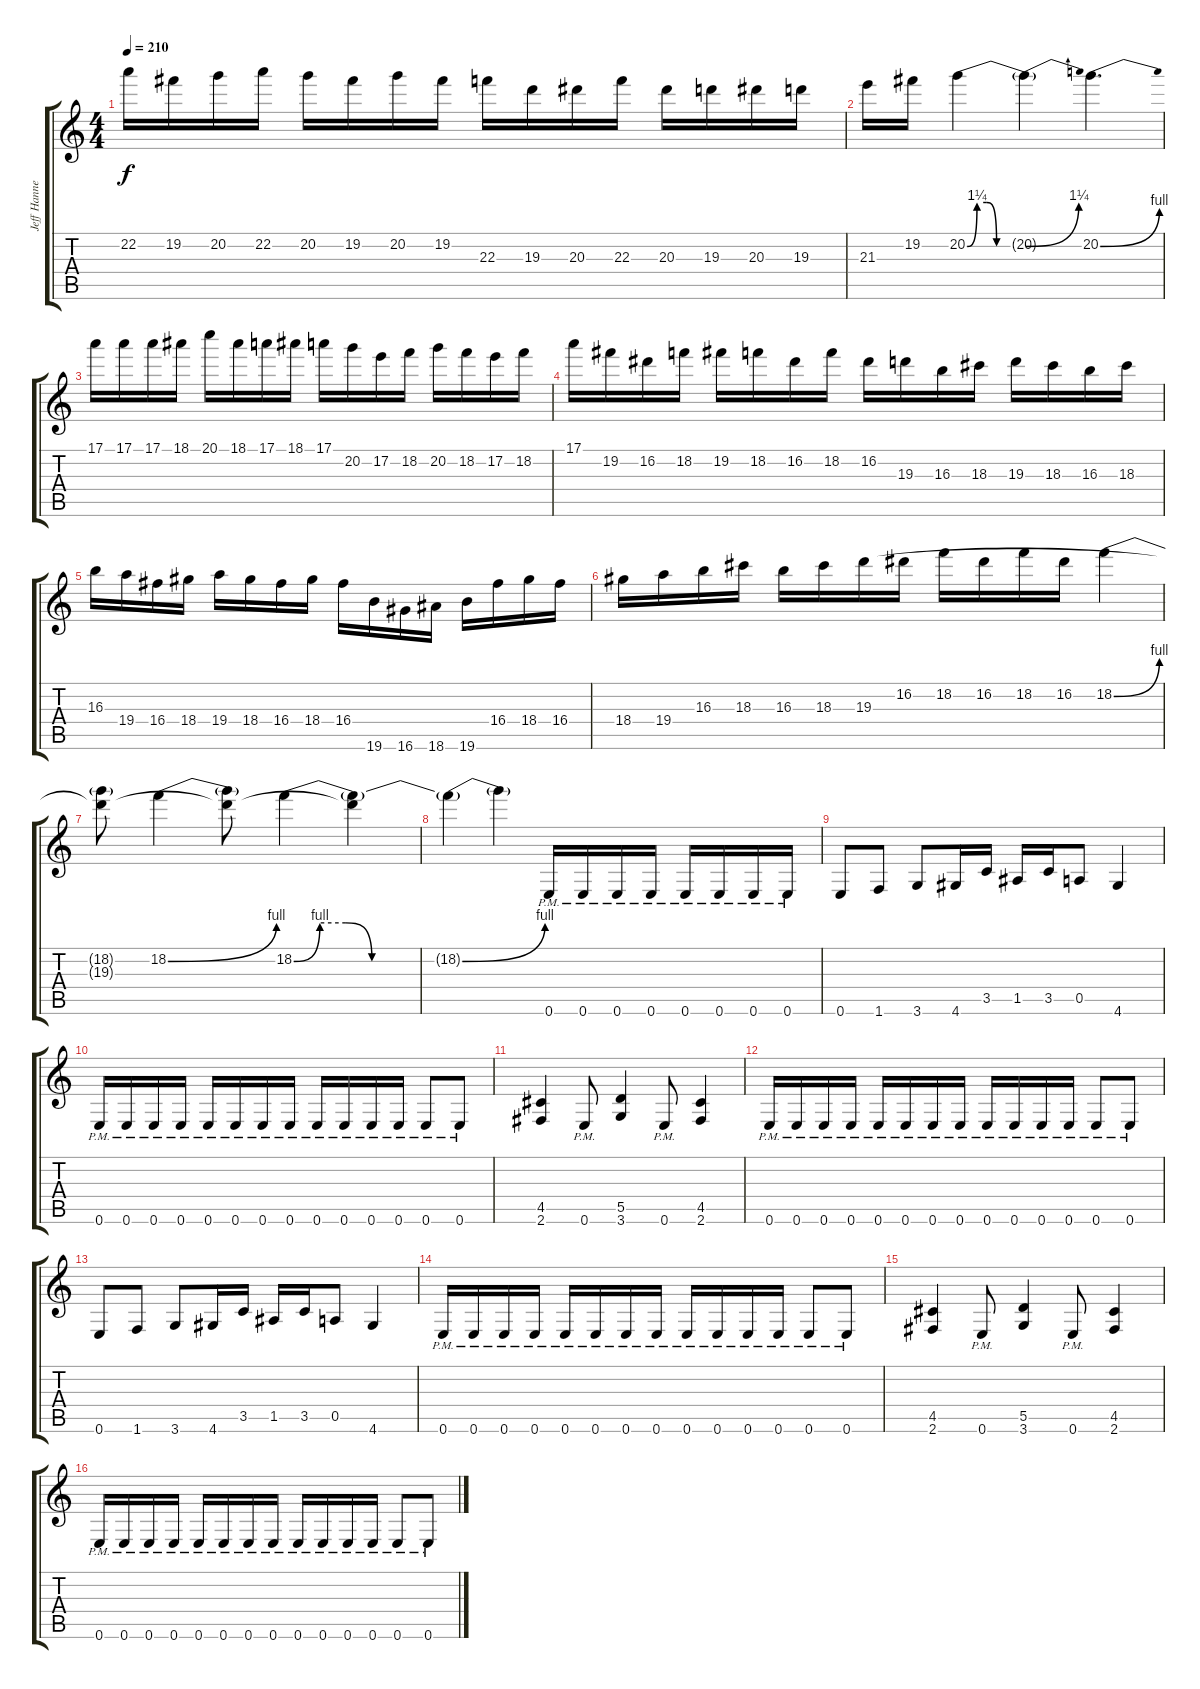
\track ("Jeff Hanneman" "Jeff Hanne") {instrument distortionguitar}
\staff {score tabs}
\tuning (E4 B3 G3 D3 A2 E2) {hide}
\ts (4 4)
\tempo 210
\clef g2
\ks c
22.2.16{dy f} 19.2.16 20.2.16 22.2.16 20.2.16 19.2.16 20.2.16 19.2.16 22.3.16 19.3.16 20.3.16 22.3.16 20.3.16 19.3.16 20.3.16 19.3.16 |
21.3.16 19.2.16 20.2{be (custom 0 0 10 5 20 5 30 0 60 0)}.4 20.2{be (bend 0 0 60 5) t}.4 20.2{be (bend 0 0 60 4)}.4{d} |
17.1.16 17.1.16 17.1.16 18.1.16 20.1.16 18.1.16 17.1.16 18.1.16 17.1.16 20.2.16 17.2.16 18.2.16 20.2.16 18.2.16 17.2.16 18.2.16 |
17.1.16 19.2.16 16.2.16 18.2.16 19.2.16 18.2.16 16.2.16 18.2.16 16.2.16 19.3.16 16.3.16 18.3.16 19.3.16 18.3.16 16.3.16 18.3.16 |
16.3.16 19.4.16 16.4.16 18.4.16 19.4.16 18.4.16 16.4.16 18.4.16 16.4.16 19.6.16 16.6.16 18.6.16 19.6.16 16.4.16 18.4.16 16.4.16 |
18.4.16 19.4.16 16.3.16 18.3.16 16.3.16 18.3.16 19.3.16 16.2.16 18.2.16 16.2.16 18.2.16 16.2.16 18.2{be (bend 0 0 60 4)}.4 |
(18.2{t} 19.3{t}).8 18.2{be (bend 0 0 60 4)}.4 (18.2{t} 19.3{t}).8 18.2{be (custom 0 0 10 4 20 4 30 0 60 0)}.4 (18.2{t} 19.3{t}).4 |
18.2{be (bend 0 0 60 4) t}.4 18.2{t}.4 0.6{pm}.16 0.6{pm}.16 0.6{pm}.16 0.6{pm}.16 0.6{pm}.16 0.6{pm}.16 0.6{pm}.16 0.6{pm}.16 |
0.6.8 1.6.8 3.6.8 4.6.16 3.5.16 1.5.16 3.5.16 0.5.8 4.6.4 |
0.6{pm}.16 0.6{pm}.16 0.6{pm}.16 0.6{pm}.16 0.6{pm}.16 0.6{pm}.16 0.6{pm}.16 0.6{pm}.16 0.6{pm}.16 0.6{pm}.16 0.6{pm}.16 0.6{pm}.16 0.6{pm}.8 0.6{pm}.8 |
(4.5 2.6).4 0.6{pm}.8 (5.5 3.6).4 0.6{pm}.8 (4.5 2.6).4 |
0.6{pm}.16 0.6{pm}.16 0.6{pm}.16 0.6{pm}.16 0.6{pm}.16 0.6{pm}.16 0.6{pm}.16 0.6{pm}.16 0.6{pm}.16 0.6{pm}.16 0.6{pm}.16 0.6{pm}.16 0.6{pm}.8 0.6{pm}.8 |
0.6.8 1.6.8 3.6.8 4.6.16 3.5.16 1.5.16 3.5.16 0.5.8 4.6.4 |
0.6{pm}.16 0.6{pm}.16 0.6{pm}.16 0.6{pm}.16 0.6{pm}.16 0.6{pm}.16 0.6{pm}.16 0.6{pm}.16 0.6{pm}.16 0.6{pm}.16 0.6{pm}.16 0.6{pm}.16 0.6{pm}.8 0.6{pm}.8 |
(4.5 2.6).4 0.6{pm}.8 (5.5 3.6).4 0.6{pm}.8 (4.5 2.6).4 |
0.6{pm}.16 0.6{pm}.16 0.6{pm}.16 0.6{pm}.16 0.6{pm}.16 0.6{pm}.16 0.6{pm}.16 0.6{pm}.16 0.6{pm}.16 0.6{pm}.16 0.6{pm}.16 0.6{pm}.16 0.6{pm}.8 0.6{pm}.8
